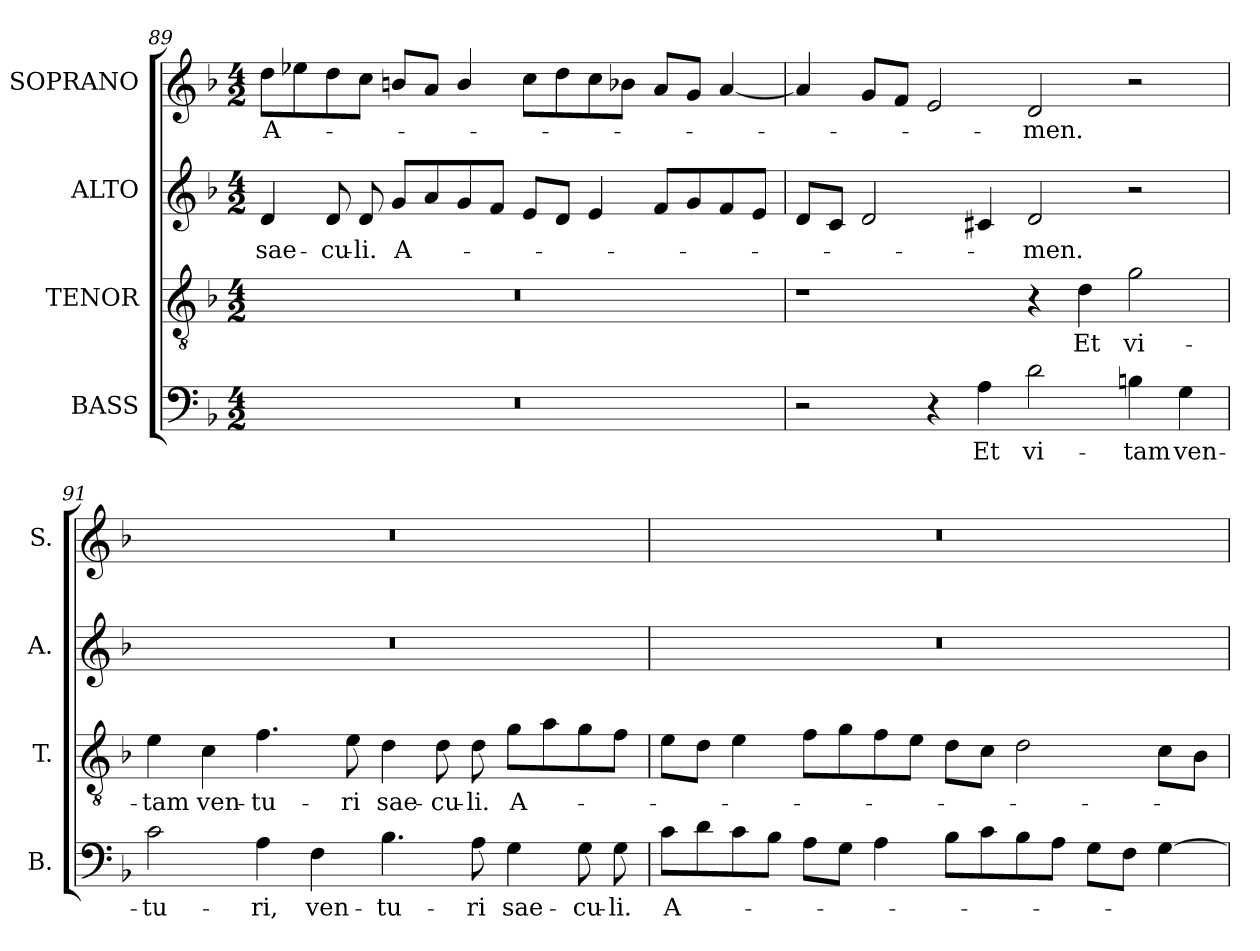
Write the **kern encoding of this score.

**kern	**text	**kern	**text	**kern	**text	**kern	**text
*part4	*part4	*part3	*part3	*part2	*part2	*part1	*part1
*staff4	*staff4	*staff3	*staff3	*staff2	*staff2	*staff1	*staff1
*I"BASS	*	*I"TENOR	*	*I"ALTO	*	*I"SOPRANO	*
*I'B.	*	*I'T.	*	*I'A.	*	*I'S.	*
*clefF4	*	*clefGv2	*	*clefG2	*	*clefG2	*
*	*	*ITrd7c12	*	*	*	*	*
*k[b-]	*	*k[b-]	*	*k[b-]	*	*k[b-]	*
*F:	*	*F:	*	*F:	*	*F:	*
*M4/2	*	*M4/2	*	*M4/2	*	*M4/2	*
=89	=89	=89	=89	=89	=89	=89	=89
!LO:N:vis=1	!	!LO:N:vis=1	!	!	!	!	!
!	!	!	!	!	!LO:LY:b:color=#000000	!	!
!	!	!	!	!	!	!	!LO:LY:b:color=#000000
0r	.	0r	.	4di/	sae-	8ddi\L	A-
.	.	.	.	.	.	8ee-Xi\	.
!	!	!	!	!	!LO:LY:b:color=#000000	!	!
.	.	.	.	8di/	-cu-	8ddi\	.
!	!	!	!	!	!LO:LY:b:color=#000000	!	!
.	.	.	.	8di/	-li.	8cci\J	.
!	!	!	!	!	!LO:LY:b:color=#000000	!	!
.	.	.	.	8gi/L	A-	8bni/L	.
.	.	.	.	8ai/	.	8ai/J	.
.	.	.	.	8gi/	.	4bi/	.
.	.	.	.	8fi/J	.	.	.
.	.	.	.	8ei/L	.	8cci\L	.
.	.	.	.	8di/J	.	8ddi\	.
.	.	.	.	4ei/	.	8cci\	.
.	.	.	.	.	.	8b-Xi\J	.
.	.	.	.	8fi/L	.	8ai/L	.
.	.	.	.	8gi/	.	8gi/J	.
.	.	.	.	8fi/	.	[4ai/	.
.	.	.	.	8ei/J	.	.	.
=90	=90	=90	=90	=90	=90	=90	=90
2r	.	1r	.	8di/L	.	4ai/]	.
.	.	.	.	8ci/J	.	.	.
.	.	.	.	2di/	.	8gi/L	.
.	.	.	.	.	.	8fi/J	.
4r	.	.	.	.	.	2ei/	.
!	!LO:LY:b:color=#000000	!	!	!	!	!	!
4Ai\	Et	.	.	4c#Xi/	.	.	.
!	!LO:LY:b:color=#000000	!	!	!	!	!	!
!	!	!	!	!	!LO:LY:b:color=#000000	!	!
!	!	!	!	!	!	!	!LO:LY:b:color=#000000
2di\	vi-	4r	.	2di/	-men.	2di/	-men.
!	!	!	!LO:LY:b:color=#000000	!	!	!	!
.	.	4Di\	Et	.	.	.	.
!	!LO:LY:b:color=#000000	!	!	!	!	!	!
!	!	!	!LO:LY:b:color=#000000	!	!	!	!
4Bni\	-tam	2Gi\	vi-	2r	.	2r	.
!	!LO:LY:b:color=#000000	!	!	!	!	!	!
4Gi\	ven-	.	.	.	.	.	.
!!LO:LB:g=z
=91	=91	=91	=91	=91	=91	=91	=91
!	!LO:LY:b:color=#000000	!	!	!	!	!	!
!	!	!	!LO:LY:b:color=#000000	!LO:N:vis=1	!	!LO:N:vis=1	!
2ci\	-tu-	4Ei\	-tam	0r	.	0r	.
!	!	!	!LO:LY:b:color=#000000	!	!	!	!
.	.	4Ci\	ven-	.	.	.	.
!	!LO:LY:b:color=#000000	!	!	!	!	!	!
!	!	!	!LO:LY:b:color=#000000	!	!	!	!
4Ai\	-ri,	4.Fi\	-tu-	.	.	.	.
!	!LO:LY:b:color=#000000	!	!	!	!	!	!
4Fi\	ven-	.	.	.	.	.	.
!	!	!	!LO:LY:b:color=#000000	!	!	!	!
.	.	8Ei\	-ri	.	.	.	.
!	!LO:LY:b:color=#000000	!	!	!	!	!	!
!	!	!	!LO:LY:b:color=#000000	!	!	!	!
4.B-i\	-tu-	4Di\	sae-	.	.	.	.
!	!	!	!LO:LY:b:color=#000000	!	!	!	!
.	.	8Di\	-cu-	.	.	.	.
!	!LO:LY:b:color=#000000	!	!	!	!	!	!
!	!	!	!LO:LY:b:color=#000000	!	!	!	!
8Ai\	-ri	8Di\	-li.	.	.	.	.
!	!LO:LY:b:color=#000000	!	!	!	!	!	!
!	!	!	!LO:LY:b:color=#000000	!	!	!	!
4Gi\	sae-	8Gi\L	A-	.	.	.	.
.	.	8Ai\	.	.	.	.	.
!	!LO:LY:b:color=#000000	!	!	!	!	!	!
8Gi\	-cu-	8Gi\	.	.	.	.	.
!	!LO:LY:b:color=#000000	!	!	!	!	!	!
8Gi\	-li.	8Fi\J	.	.	.	.	.
=92	=92	=92	=92	=92	=92	=92	=92
!	!LO:LY:b:color=#000000	!	!	!LO:N:vis=1	!	!LO:N:vis=1	!
8ci\L	A-	8Ei\L	.	0r	.	0r	.
8di\	.	8Di\J	.	.	.	.	.
8ci\	.	4Ei\	.	.	.	.	.
8B-i\J	.	.	.	.	.	.	.
8Ai\L	.	8Fi\L	.	.	.	.	.
8Gi\J	.	8Gi\	.	.	.	.	.
4Ai\	.	8Fi\	.	.	.	.	.
.	.	8Ei\J	.	.	.	.	.
8B-i\L	.	8Di\L	.	.	.	.	.
8ci\	.	8Ci\J	.	.	.	.	.
8B-i\	.	2Di\	.	.	.	.	.
8Ai\J	.	.	.	.	.	.	.
8Gi\L	.	.	.	.	.	.	.
8Fi\J	.	.	.	.	.	.	.
[4Gi\	.	8Ci\L	.	.	.	.	.
.	.	8BB-i\J	.	.	.	.	.
=	=	=	=	=	=	=	=
*-	*-	*-	*-	*-	*-	*-	*-
